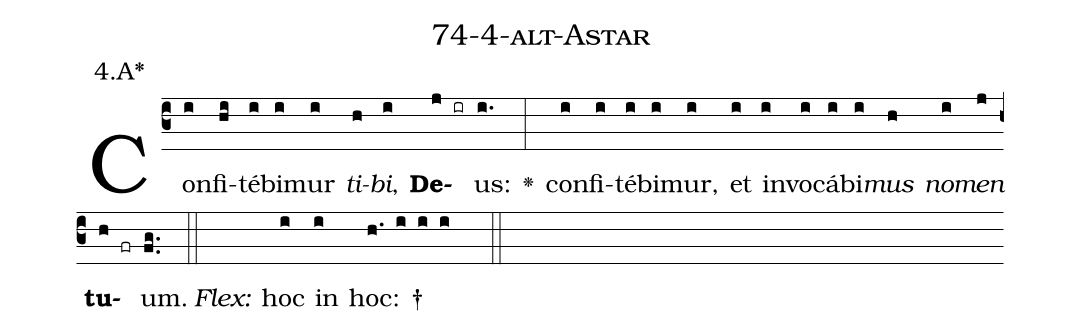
name: 74-4-alt-Astar;
annotation: 4.A*;
%%
(c3)Con(i)fi(hi)té(i)bi(i)mur(i) <i>ti</i>(h)<i>bi</i>,(i) <b>De</b>(j ir)us:(i.) <v>\greheightstar</v>(:) con(i)fi(i)té(i)bi(i)mur,(i) et(i) in(i)vo(i)cá(i)bi(i)<i>mus</i>(h) <i>no</i>(i)<i>men</i>(j) <b>tu</b>(h fr)um.(fg..) (::)
<i>Flex:</i>()  hoc(i) in(i) hoc: †(h. i i i  ::)

%E(i) u(h) o(i) u(j) a(h) e.(fg..) (::)
